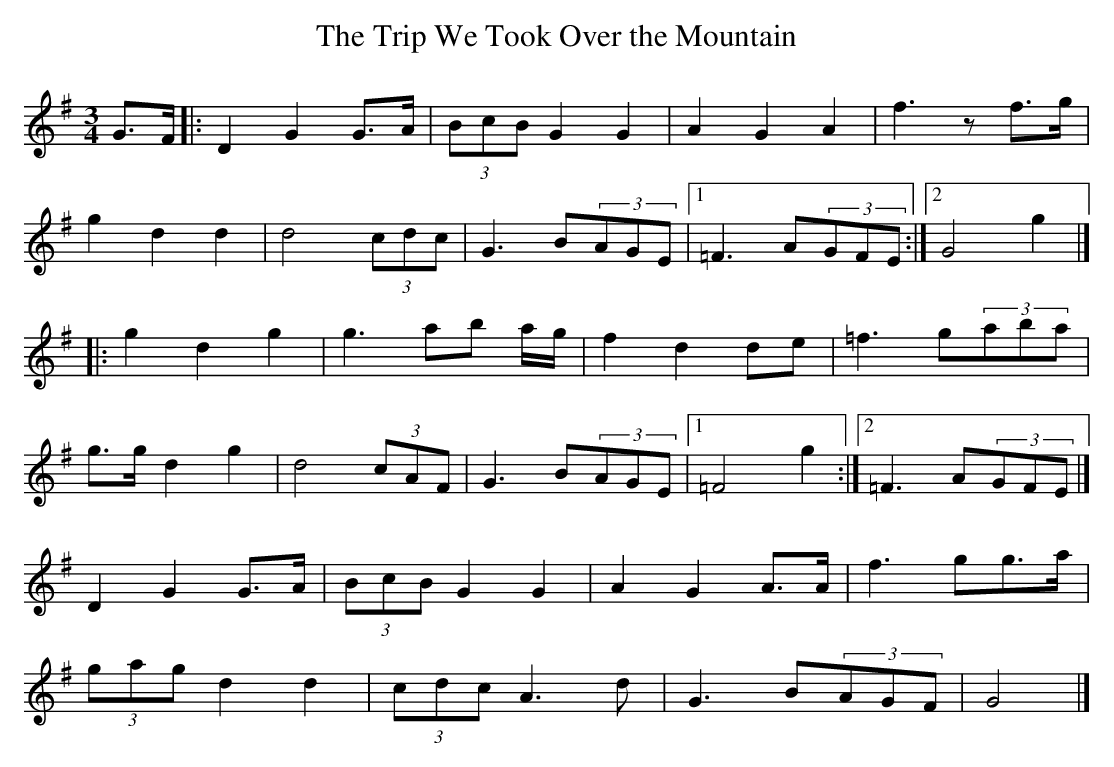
X:1
T:The Trip We Took Over the Mountain
M:3/4
L:1/8
K:G
G>F|:D2 G2 G>A|(3BcB G2 G2|A2 G2 A2|f3 zf>g|
g2 d2 d2|d4 (3cdc|G3 B(3AGE|[1 =F3 A(3GFE:|][2 G4 g2|]
|:g2 d2 g2|g3 ab a/2g/2|f2 d2 de|=f3 g(3aba|
g>g d2 g2|d4 (3cAF|G3 B(3AGE|[1 =F4 g2:|][2 =F3 A(3GFE|]
D2 G2 G>A|(3BcB G2 G2|A2 G2 A>A|f3 gg>a|
(3gag d2 d2|(3cdc A3 d|G3 B(3AGF|G4|]
